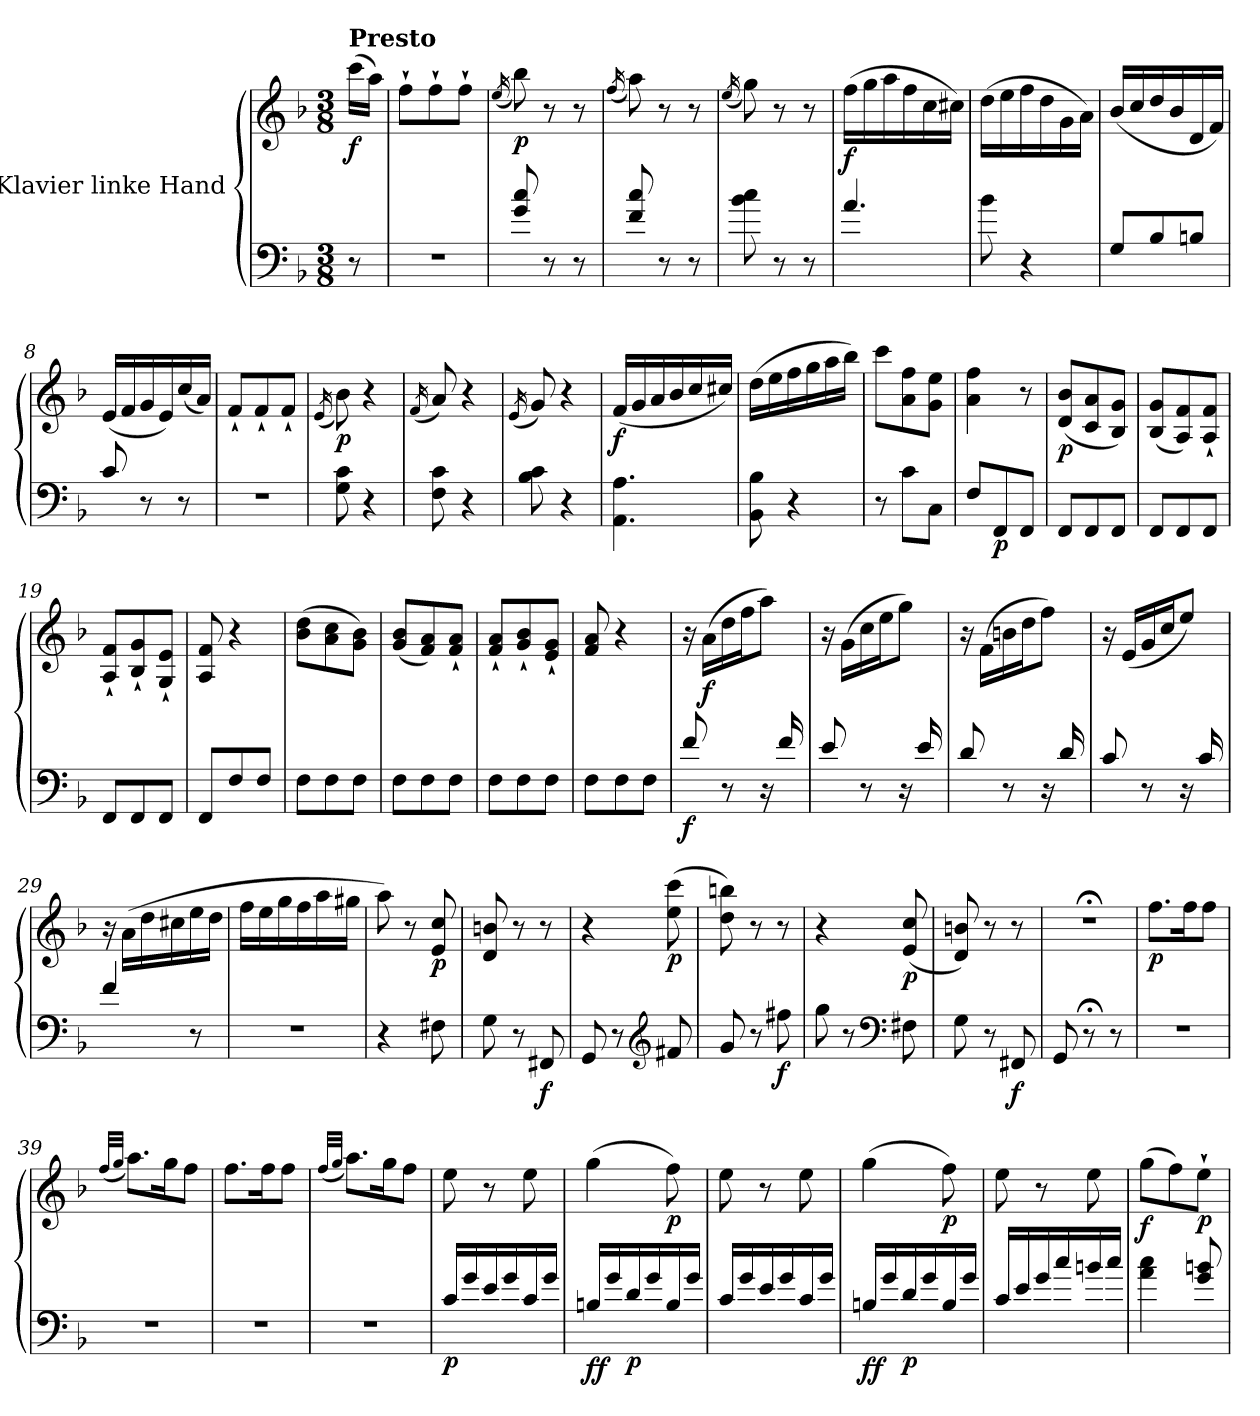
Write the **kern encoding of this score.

**kern	**kern	**dynam
*part1	*part1	*part1
*staff2	*staff1	*staff1/2
*I"Klavier linke Hand	*	*
*clefF4	*clefG2	*
*k[b-]	*k[b-]	*
*M3/8	*M3/8	*
=	=	=
!	!LO:TX:a:B:t=Presto	!
!	!	!LO:DY:b
8r	(>16ccc\LL	f
.	16aa\JJ)	.
=1	=1	=1
4.r	8ff`\L	.
.	8ff`\	.
.	8ff`\J	.
=2	=2	=2
.	(<16qee/	.
!	!	!LO:DY:b
8g/ 8cc/	8bb-\)	p
8r	8r	.
8r	8r	.
=3	=3	=3
.	(<16qff/	.
8f/ 8cc/	8aa\)	.
8r	8r	.
8r	8r	.
=4	=4	=4
.	(<16qee/	.
8b-\ 8cc\	8gg\)	.
8r	8r	.
8r	8r	.
=5	=5	=5
!	!	!LO:DY:b
4.a/	(>16ff\LL	f
.	16gg\	.
.	16aa\	.
.	16ff\	.
.	16cc\	.
.	16cc#X\JJ)	.
=6	=6	=6
8b-\	(>16dd\LL	.
.	16ee\	.
4r	16ff\	.
.	16dd\	.
.	16g\	.
.	16a\JJ)	.
=7	=7	=7
8G/L	(<16b-/LL	.
.	16cc/	.
8B-/	16dd/	.
.	16b-/	.
8Bn/J	16d/	.
.	16f/JJ)	.
=8	=8	=8
8c/	(<16e/LL	.
.	16f/	.
8r	16g/	.
.	16e/)	.
8r	(<16cc/	.
.	16a/JJ)	.
=9	=9	=9
4.r	8f`/L	.
.	8f`/	.
.	8f`/J	.
=10	=10	=10
.	(<16qe/	.
!	!	!LO:DY:b
8G\ 8c\	8b-\)	p
4r	4r	.
!!LO:LB:g=z
=11	=11	=11
.	(<16qf/	.
8F\ 8c\	8a/)	.
4r	4r	.
=12	=12	=12
.	(<16qe/	.
8B-\ 8c\	8g/)	.
4r	4r	.
=13	=13	=13
!	!	!LO:DY:b
4.AA\ 4.A\	(<16f/LL	f
.	16g/	.
.	16a/	.
.	16b-/	.
.	16cc/	.
.	16cc#X/JJ)	.
=14	=14	=14
8BB-\ 8B-\	(>16dd\LL	.
.	16ee\	.
4r	16ff\	.
.	16gg\	.
.	16aa\	.
.	16bb-\JJ)	.
=15	=15	=15
8r	8ccc\L	.
8c\L	8a\ 8ff\	.
8C\J	8g\ 8ee\J	.
=16	=16	=16
8F/L	4a\ 4ff\	.
!	!	!LO:DY:b=2
8FF/	.	p
8FF/J	8r	.
=17	=17	=17
!	!	!LO:DY:b
8FF/L	(<8d/ 8b-/L	p
8FF/	8c/ 8a/	.
8FF/J	8B-/ 8g/J)	.
=18	=18	=18
8FF/L	(<8B-/ 8g/L	.
8FF/	8A/ 8f/)	.
8FF/J	8A/` 8f/`J	.
=19	=19	=19
8FF/L	8A/` 8f/`L	.
8FF/	8B-/` 8g/`	.
8FF/J	8G/` 8e/`J	.
=20	=20	=20
8FF/L	8A/ 8f/	.
8F/	4r	.
8F/J	.	.
=21	=21	=21
8F\L	(>8b-\ 8dd\L	.
8F\	8a\ 8cc\	.
8F\J	8g\ 8b-\J)	.
=22	=22	=22
8F\L	(<8g/ 8b-/L	.
8F\	8f/ 8a/)	.
8F\J	8f/` 8a/`J	.
!!LO:LB:g=z
=23	=23	=23
8F\L	8f/` 8a/`L	.
8F\	8g/` 8b-/`	.
8F\J	8e/` 8g/`J	.
=24	=24	=24
8F\L	8f/ 8a/	.
8F\	4r	.
8F\J	.	.
=25	=25	=25
!	!	!LO:DY:b=2
8f/	16r	f
!	!	!LO:DY:b
.	(>16a\LL	f
8r	16dd\	.
.	16ff\J	.
16r	8aa\J)	.
16f/	.	.
=26	=26	=26
8e/	16r	.
.	(>16g\LL	.
8r	16cc\	.
.	16ee\J	.
16r	8gg\J)	.
16e/	.	.
=27	=27	=27
8d/	16r	.
.	(>16f\LL	.
8r	16bn\	.
.	16dd\J	.
16r	8ff\J)	.
16d/	.	.
=28	=28	=28
8c/	16r	.
.	(<16e/LL	.
8r	16g/	.
.	16cc/J	.
16r	8ee/J)	.
16c/	.	.
=29	=29	=29
4f/	16r	.
.	(>16a\LL	.
.	16dd\	.
.	16cc#X\	.
8r	16ee\	.
.	16dd\JJ	.
=30	=30	=30
4.r	16ff\LL	.
.	16ee\	.
.	16gg\	.
.	16ff\	.
.	16aa\	.
.	16gg#X\JJ	.
=31	=31	=31
4r	8aa\)	.
.	8r	.
!	!	!LO:DY:b
8F#X\	8e/ 8cc/	p
!!LO:LB:g=z
=32	=32	=32
8G\	8d/ 8bn/	.
8r	8r	.
!	!	!LO:DY:b=2
8FF#X/	8r	f
=33	=33	=33
8GG/	4r	.
8r	.	.
*clefG2	*	*
!	!	!LO:DY:b
8f#X/	(>8ee\ 8ccc\	p
=34	=34	=34
8g/	8dd\ 8bbn\)	.
8r	8r	.
!	!	!LO:DY:b=2
8ff#X\	8r	f
=35	=35	=35
8gg\	4r	.
8r	.	.
*clefF4	*	*
!	!	!LO:DY:b
8F#X\	(<8e/ 8cc/	p
=36	=36	=36
8G\	8d/ 8bn/)	.
8r	8r	.
!	!	!LO:DY:b=2
8FF#X/	8r	f
=37	=37	=37
8GG/	4.r;<	.
8r;<	.	.
8r	.	.
=38	=38	=38
!	!	!LO:DY:b
4.r	8.ff\L	p
.	16ff\K	.
.	8ff\J	.
=39	=39	=39
.	(<32qff/LLL	.
.	32qgg/JJJ	.
4.r	8.aa\L)	.
.	16gg\K	.
.	8ff\J	.
=40	=40	=40
4.r	8.ff\L	.
.	16ff\K	.
.	8ff\J	.
=41	=41	=41
.	(<32qff/LLL	.
.	32qgg/JJJ	.
4.r	8.aa\L)	.
.	16gg\K	.
.	8ff\J	.
!!LO:LB:g=z
=42	=42	=42
!	!	!LO:DY:b=2
16c/LL	8ee\	p
16g/	.	.
16e/	8r	.
16g/	.	.
16c/	8ee\	.
16g/JJ	.	.
=43	=43	=43
!	!	!LO:DY:b=2
!	!	!LO:DY:n=1:b
16Bn/LL	(>4gg\	f f
16g/	.	.
!	!	!LO:DY:n=2:b=2
16d/	.	p
16g/	.	.
!	!	!LO:DY:n=3:b
16B/	8ff\)	p
16g/JJ	.	.
=44	=44	=44
16c/LL	8ee\	.
16g/	.	.
16e/	8r	.
16g/	.	.
16c/	8ee\	.
16g/JJ	.	.
=45	=45	=45
!	!	!LO:DY:b=2
!	!	!LO:DY:n=1:b
16Bn/LL	(>4gg\	f f
16g/	.	.
!	!	!LO:DY:n=2:b=2
16d/	.	p
16g/	.	.
!	!	!LO:DY:n=3:b
16B/	8ff\)	p
16g/JJ	.	.
=46	=46	=46
16c/LL	8ee\	.
16e/	.	.
16g/	8r	.
16cc/	.	.
16bn/	8ee\	.
16cc/JJ	.	.
=47	=47	=47
!	!	!LO:DY:b
4a\ 4cc\	(>8gg\L	f
.	8ff\)	.
!	!	!LO:DY:b
8g/ 8bn/	8ee`\J	p
=	=	=
*-	*-	*-
